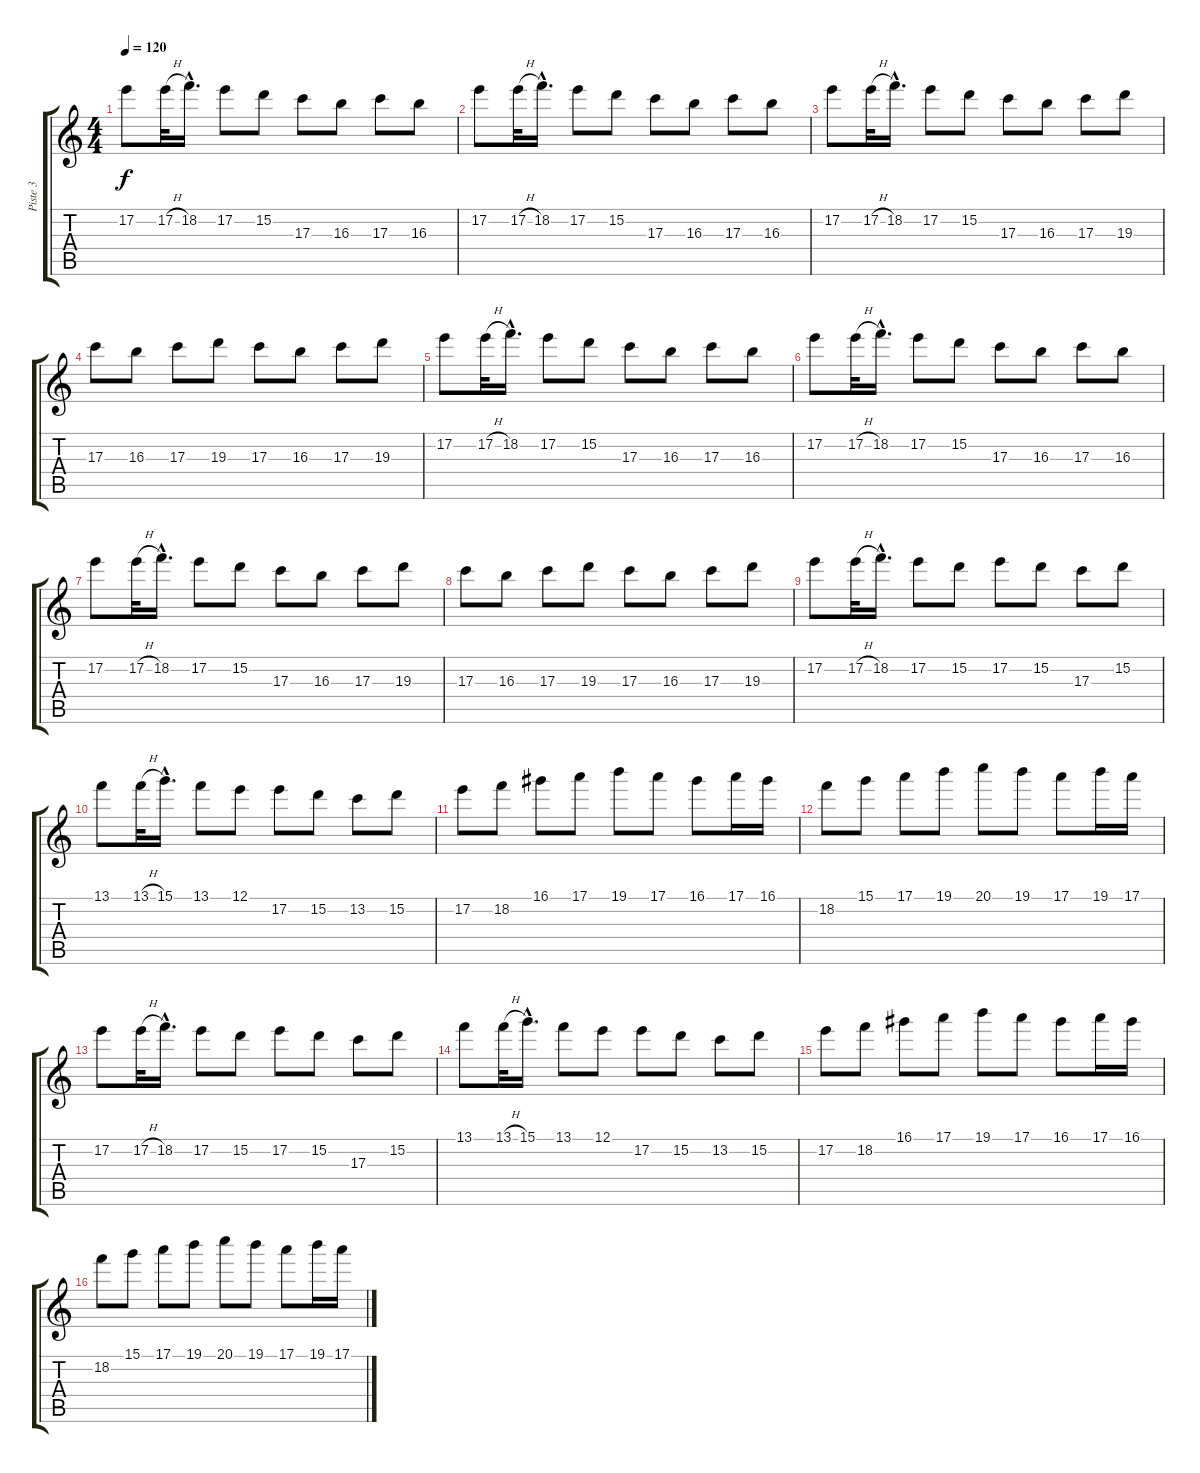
\track ("Piste 3" "Piste 3") {instrument distortionguitar}
\staff {score tabs}
\tuning (E4 B3 G3 D3 A2 E2) {hide}
\ts (4 4)
\tempo 120
\clef g2
\ks c
17.2.8{dy f} 17.2{h}.32 18.2{hac}.16{d} 17.2.8 15.2.8 17.3.8 16.3.8 17.3.8 16.3.8 |
17.2.8 17.2{h}.32 18.2{hac}.16{d} 17.2.8 15.2.8 17.3.8 16.3.8 17.3.8 16.3.8 |
17.2.8 17.2{h}.32 18.2{hac}.16{d} 17.2.8 15.2.8 17.3.8 16.3.8 17.3.8 19.3.8 |
17.3.8 16.3.8 17.3.8 19.3.8 17.3.8 16.3.8 17.3.8 19.3.8 |
17.2.8 17.2{h}.32 18.2{hac}.16{d} 17.2.8 15.2.8 17.3.8 16.3.8 17.3.8 16.3.8 |
17.2.8 17.2{h}.32 18.2{hac}.16{d} 17.2.8 15.2.8 17.3.8 16.3.8 17.3.8 16.3.8 |
17.2.8 17.2{h}.32 18.2{hac}.16{d} 17.2.8 15.2.8 17.3.8 16.3.8 17.3.8 19.3.8 |
17.3.8 16.3.8 17.3.8 19.3.8 17.3.8 16.3.8 17.3.8 19.3.8 |
17.2.8 17.2{h}.32 18.2{hac}.16{d} 17.2.8 15.2.8 17.2.8 15.2.8 17.3.8 15.2.8 |
13.1.8 13.1{h}.32 15.1{hac}.16{d} 13.1.8 12.1.8 17.2.8 15.2.8 13.2.8 15.2.8 |
17.2.8 18.2.8 16.1.8 17.1.8 19.1.8 17.1.8 16.1.8 17.1.16 16.1.16 |
18.2.8 15.1.8 17.1.8 19.1.8 20.1.8 19.1.8 17.1.8 19.1.16 17.1.16 |
17.2.8 17.2{h}.32 18.2{hac}.16{d} 17.2.8 15.2.8 17.2.8 15.2.8 17.3.8 15.2.8 |
13.1.8 13.1{h}.32 15.1{hac}.16{d} 13.1.8 12.1.8 17.2.8 15.2.8 13.2.8 15.2.8 |
17.2.8 18.2.8 16.1.8 17.1.8 19.1.8 17.1.8 16.1.8 17.1.16 16.1.16 |
18.2.8 15.1.8 17.1.8 19.1.8 20.1.8 19.1.8 17.1.8 19.1.16 17.1.16
